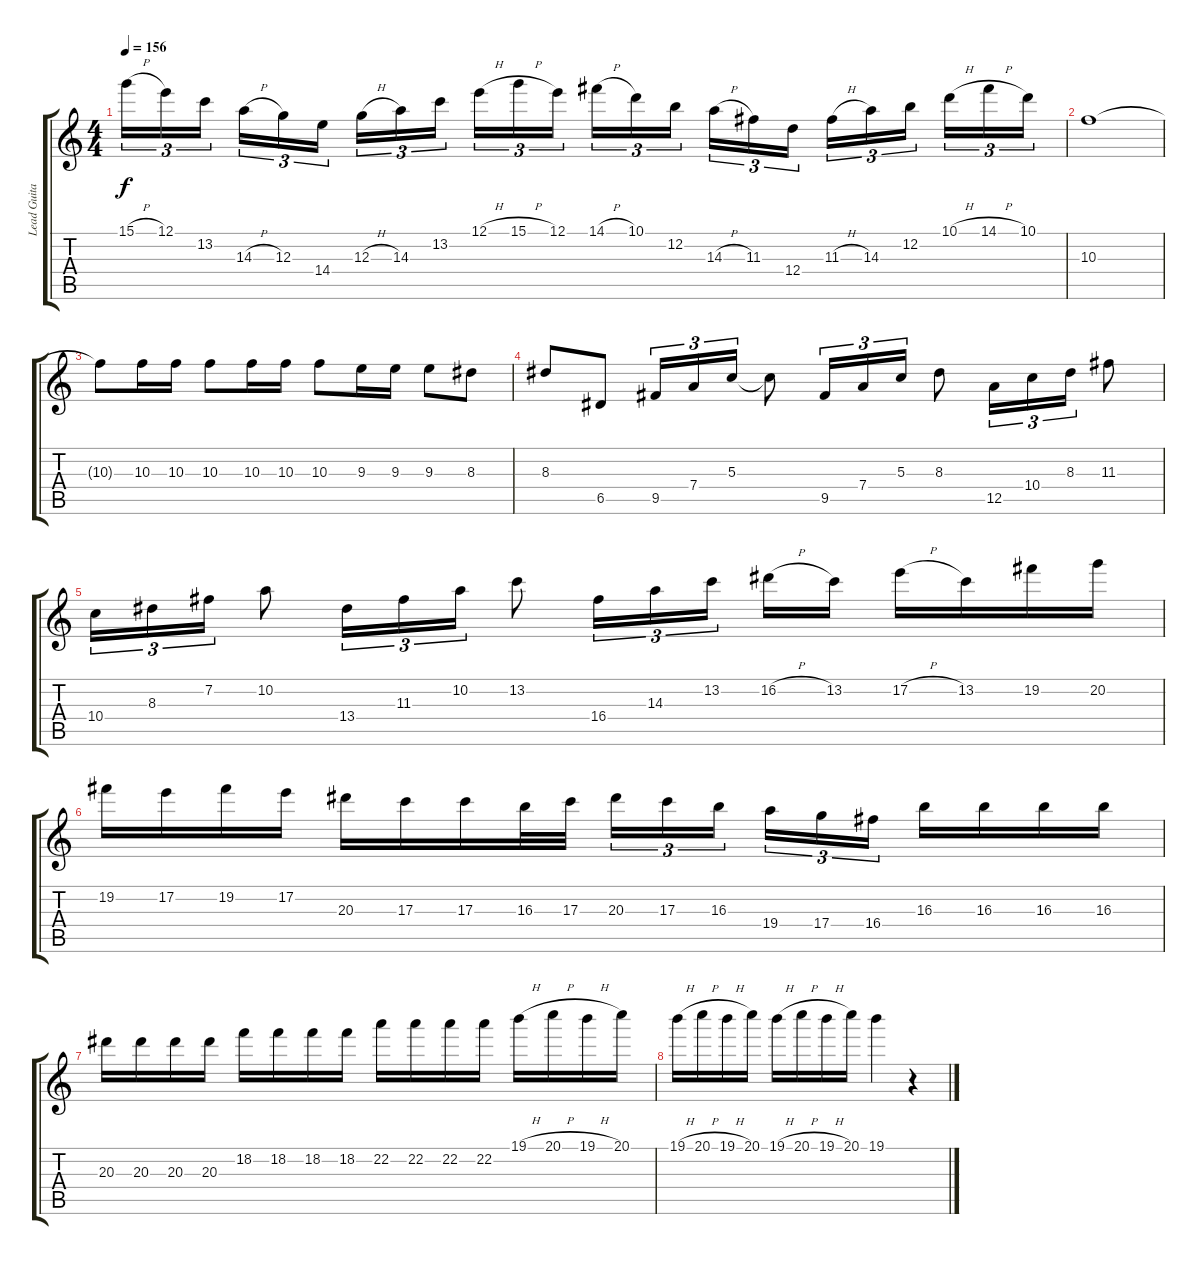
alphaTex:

\track ("Lead Guitar" "Lead Guita") {instrument overdrivenguitar}
\staff {score tabs}
\tuning (E4 B3 G3 D3 A2 E2) {hide}
\ts (4 4)
\tempo 156
\clef g2
\ks c
15.1{h}.16{tu (3 2) dy f} 12.1.16{tu (3 2)} 13.2.16{tu (3 2)} 14.3{h}.16{tu (3 2)} 12.3.16{tu (3 2)} 14.4.16{tu (3 2)} 12.3{h}.16{tu (3 2)} 14.3.16{tu (3 2)} 13.2.16{tu (3 2)} 12.1{h}.16{tu (3 2)} 15.1{h}.16{tu (3 2)} 12.1.16{tu (3 2)} 14.1{h}.16{tu (3 2)} 10.1.16{tu (3 2)} 12.2.16{tu (3 2)} 14.3{h}.16{tu (3 2)} 11.3.16{tu (3 2)} 12.4.16{tu (3 2)} 11.3{h}.16{tu (3 2)} 14.3.16{tu (3 2)} 12.2.16{tu (3 2)} 10.1{h}.16{tu (3 2)} 14.1{h}.16{tu (3 2)} 10.1.16{tu (3 2)} |
10.3.1 |
10.3{t}.8 10.3.16 10.3.16 10.3.8 10.3.16 10.3.16 10.3.8 9.3.16 9.3.16 9.3.8 8.3.8 |
8.3.8 6.5.8 9.5.16{tu (3 2)} 7.4.16{tu (3 2)} 5.3.16{tu (3 2)} 5.3{t}.8 9.5.16{tu (3 2)} 7.4.16{tu (3 2)} 5.3.16{tu (3 2)} 8.3.8 12.5.16{tu (3 2)} 10.4.16{tu (3 2)} 8.3.16{tu (3 2)} 11.3.8 |
10.4.16{tu (3 2)} 8.3.16{tu (3 2)} 7.2.16{tu (3 2)} 10.2.8 13.4.16{tu (3 2)} 11.3.16{tu (3 2)} 10.2.16{tu (3 2)} 13.2.8 16.4.16{tu (3 2)} 14.3.16{tu (3 2)} 13.2.16{tu (3 2)} 16.2{h}.16 13.2.16 17.2{h}.16 13.2.16 19.2.16 20.2.16 |
19.2.16 17.2.16 19.2.16 17.2.16 20.3.16 17.3.16 17.3.16 16.3.32 17.3.32 20.3.16{tu (3 2)} 17.3.16{tu (3 2)} 16.3.16{tu (3 2)} 19.4.16{tu (3 2)} 17.4.16{tu (3 2)} 16.4.16{tu (3 2)} 16.3.16 16.3.16 16.3.16 16.3.16 |
20.3.16 20.3.16 20.3.16 20.3.16 18.2.16 18.2.16 18.2.16 18.2.16 22.2.16 22.2.16 22.2.16 22.2.16 19.1{h}.16 20.1{h}.16 19.1{h}.16 20.1.16 |
19.1{h}.16 20.1{h}.16 19.1{h}.16 20.1.16 19.1{h}.16 20.1{h}.16 19.1{h}.16 20.1.16 19.1.4 r.4
